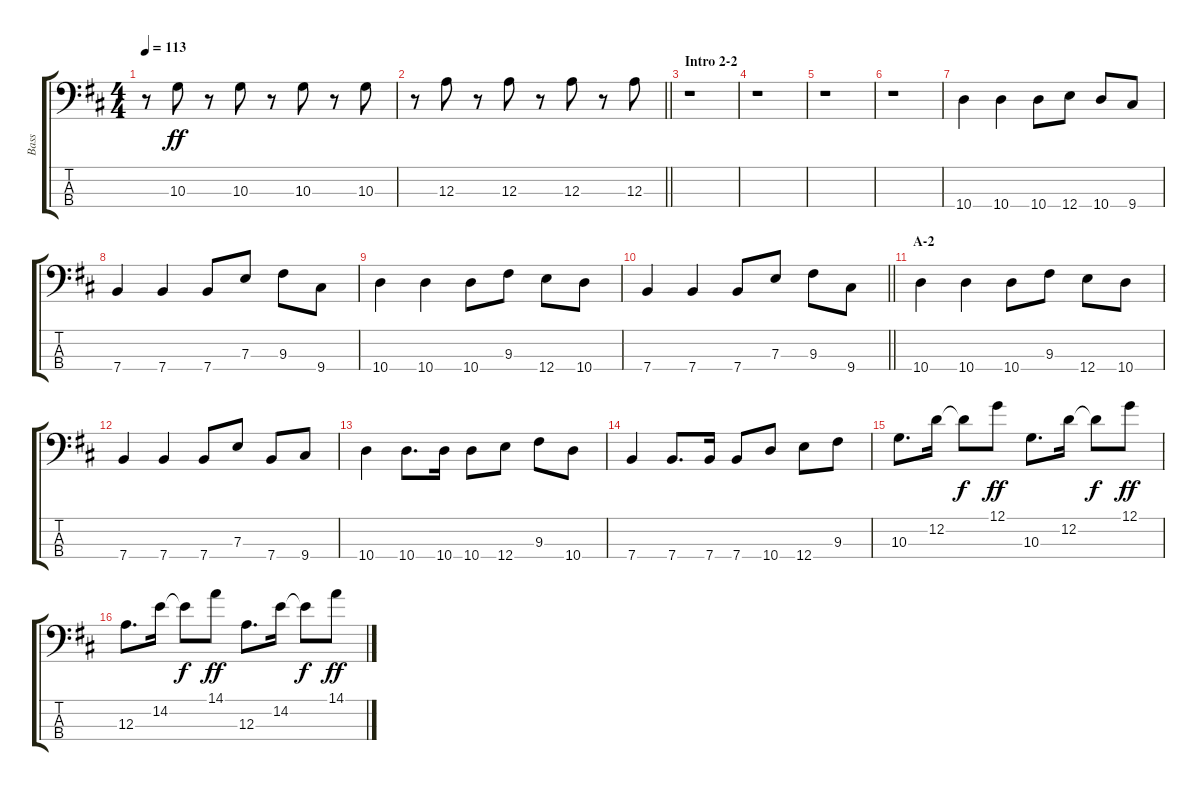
\track ("Bass" "Bass") {instrument electricbassfinger}
\staff {score tabs}
\tuning (G2 D2 A1 E1) {hide}
\ts (4 4)
\tempo 113
\clef f4
\ks d
r.8{dy ff} 10.3.8 r.8 10.3.8 r.8 10.3.8 r.8 10.3.8 |
\barLineRight lightlight
r.8 12.3.8 r.8 12.3.8 r.8 12.3.8 r.8 12.3.8 |
\section ("" "Intro 2-2")
r.1 |
r.1 |
r.1 |
r.1 |
10.4.4 10.4.4 10.4.8 12.4.8 10.4.8 9.4.8 |
7.4.4 7.4.4 7.4.8 7.3.8 9.3.8 9.4.8 |
10.4.4 10.4.4 10.4.8 9.3.8 12.4.8 10.4.8 |
\barLineRight lightlight
7.4.4 7.4.4 7.4.8 7.3.8 9.3.8 9.4.8 |
\section ("" "A-2")
10.4.4 10.4.4 10.4.8 9.3.8 12.4.8 10.4.8 |
7.4.4 7.4.4 7.4.8 7.3.8 7.4.8 9.4.8 |
10.4.4 10.4.8{d} 10.4.16 10.4.8 12.4.8 9.3.8 10.4.8 |
7.4.4 7.4.8{d} 7.4.16 7.4.8 10.4.8 12.4.8 9.3.8 |
10.3.8{d} 12.2.16 12.2{t}.8{dy f} 12.1.8{dy ff} 10.3.8{d} 12.2.16 12.2{t}.8{dy f} 12.1.8{dy ff} |
12.3.8{d} 14.2.16 14.2{t}.8{dy f} 14.1.8{dy ff} 12.3.8{d} 14.2.16 14.2{t}.8{dy f} 14.1.8{dy ff}
